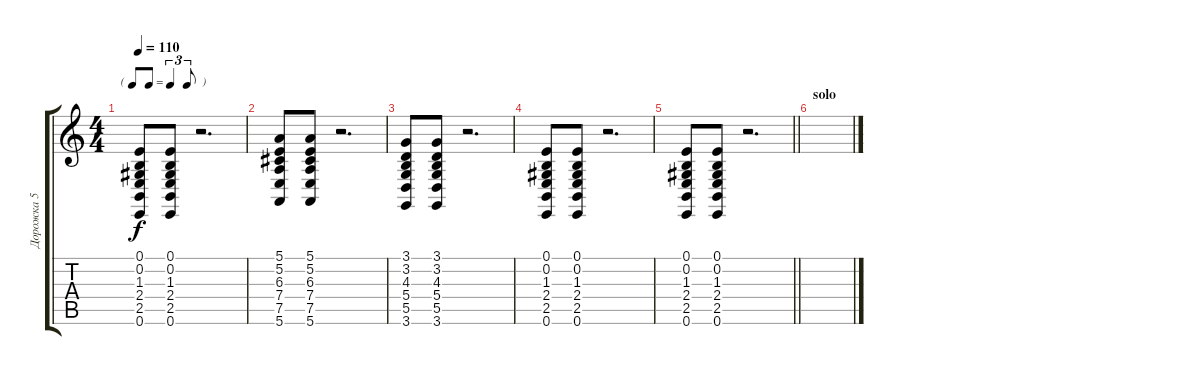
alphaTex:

\track ("Дорожка 5" "Дорожка 5") {instrument honkytonkpiano}
\staff {score tabs}
\tuning (E4 B3 G3 D3 A2 E2) {hide}
\ts (4 4)
\tf triplet8th
\tempo 110
\clef g2
\ks c
(0.1 0.2 1.3 2.4 2.5 0.6).8{dy f} (0.1 0.2 1.3 2.4 2.5 0.6).8 r.2{d} |
(5.1 5.2 6.3 7.4 7.5 5.6).8 (5.1 5.2 6.3 7.4 7.5 5.6).8 r.2{d} |
(3.1 3.2 4.3 5.4 5.5 3.6).8 (3.1 3.2 4.3 5.4 5.5 3.6).8 r.2{d} |
(0.1 0.2 1.3 2.4 2.5 0.6).8 (0.1 0.2 1.3 2.4 2.5 0.6).8 r.2{d} |
\barLineRight lightlight
(0.1 0.2 1.3 2.4 2.5 0.6).8 (0.1 0.2 1.3 2.4 2.5 0.6).8 r.2{d} |
\section ("" "solo")
